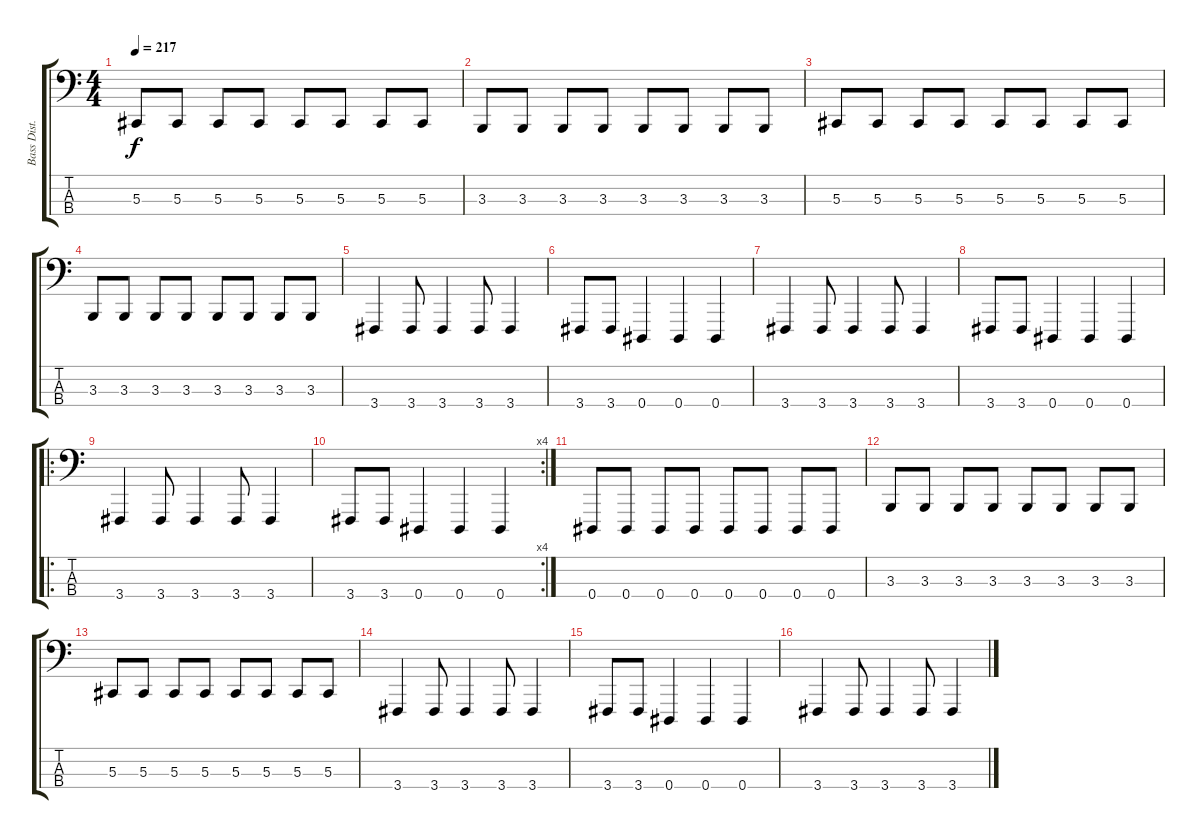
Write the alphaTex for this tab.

\track ("Bass Dist." "Bass Dist.") {instrument lead8bassandlead}
\staff {score tabs}
\tuning (Gb2 Db2 Ab1 Eb1) {hide}
\ts (4 4)
\tempo 217
\clef f4
\ks c
5.3.8{dy f} 5.3.8 5.3.8 5.3.8 5.3.8 5.3.8 5.3.8 5.3.8 |
3.3.8 3.3.8 3.3.8 3.3.8 3.3.8 3.3.8 3.3.8 3.3.8 |
5.3.8 5.3.8 5.3.8 5.3.8 5.3.8 5.3.8 5.3.8 5.3.8 |
3.3.8 3.3.8 3.3.8 3.3.8 3.3.8 3.3.8 3.3.8 3.3.8 |
3.4.4 3.4.8 3.4.4 3.4.8 3.4.4 |
3.4.8 3.4.8 0.4.4 0.4.4 0.4.4 |
3.4.4 3.4.8 3.4.4 3.4.8 3.4.4 |
3.4.8 3.4.8 0.4.4 0.4.4 0.4.4 |
\ro
3.4.4 3.4.8 3.4.4 3.4.8 3.4.4 |
\rc 4
3.4.8 3.4.8 0.4.4 0.4.4 0.4.4 |
0.4.8 0.4.8 0.4.8 0.4.8 0.4.8 0.4.8 0.4.8 0.4.8 |
3.3.8 3.3.8 3.3.8 3.3.8 3.3.8 3.3.8 3.3.8 3.3.8 |
5.3.8 5.3.8 5.3.8 5.3.8 5.3.8 5.3.8 5.3.8 5.3.8 |
3.4.4 3.4.8 3.4.4 3.4.8 3.4.4 |
3.4.8 3.4.8 0.4.4 0.4.4 0.4.4 |
3.4.4 3.4.8 3.4.4 3.4.8 3.4.4
